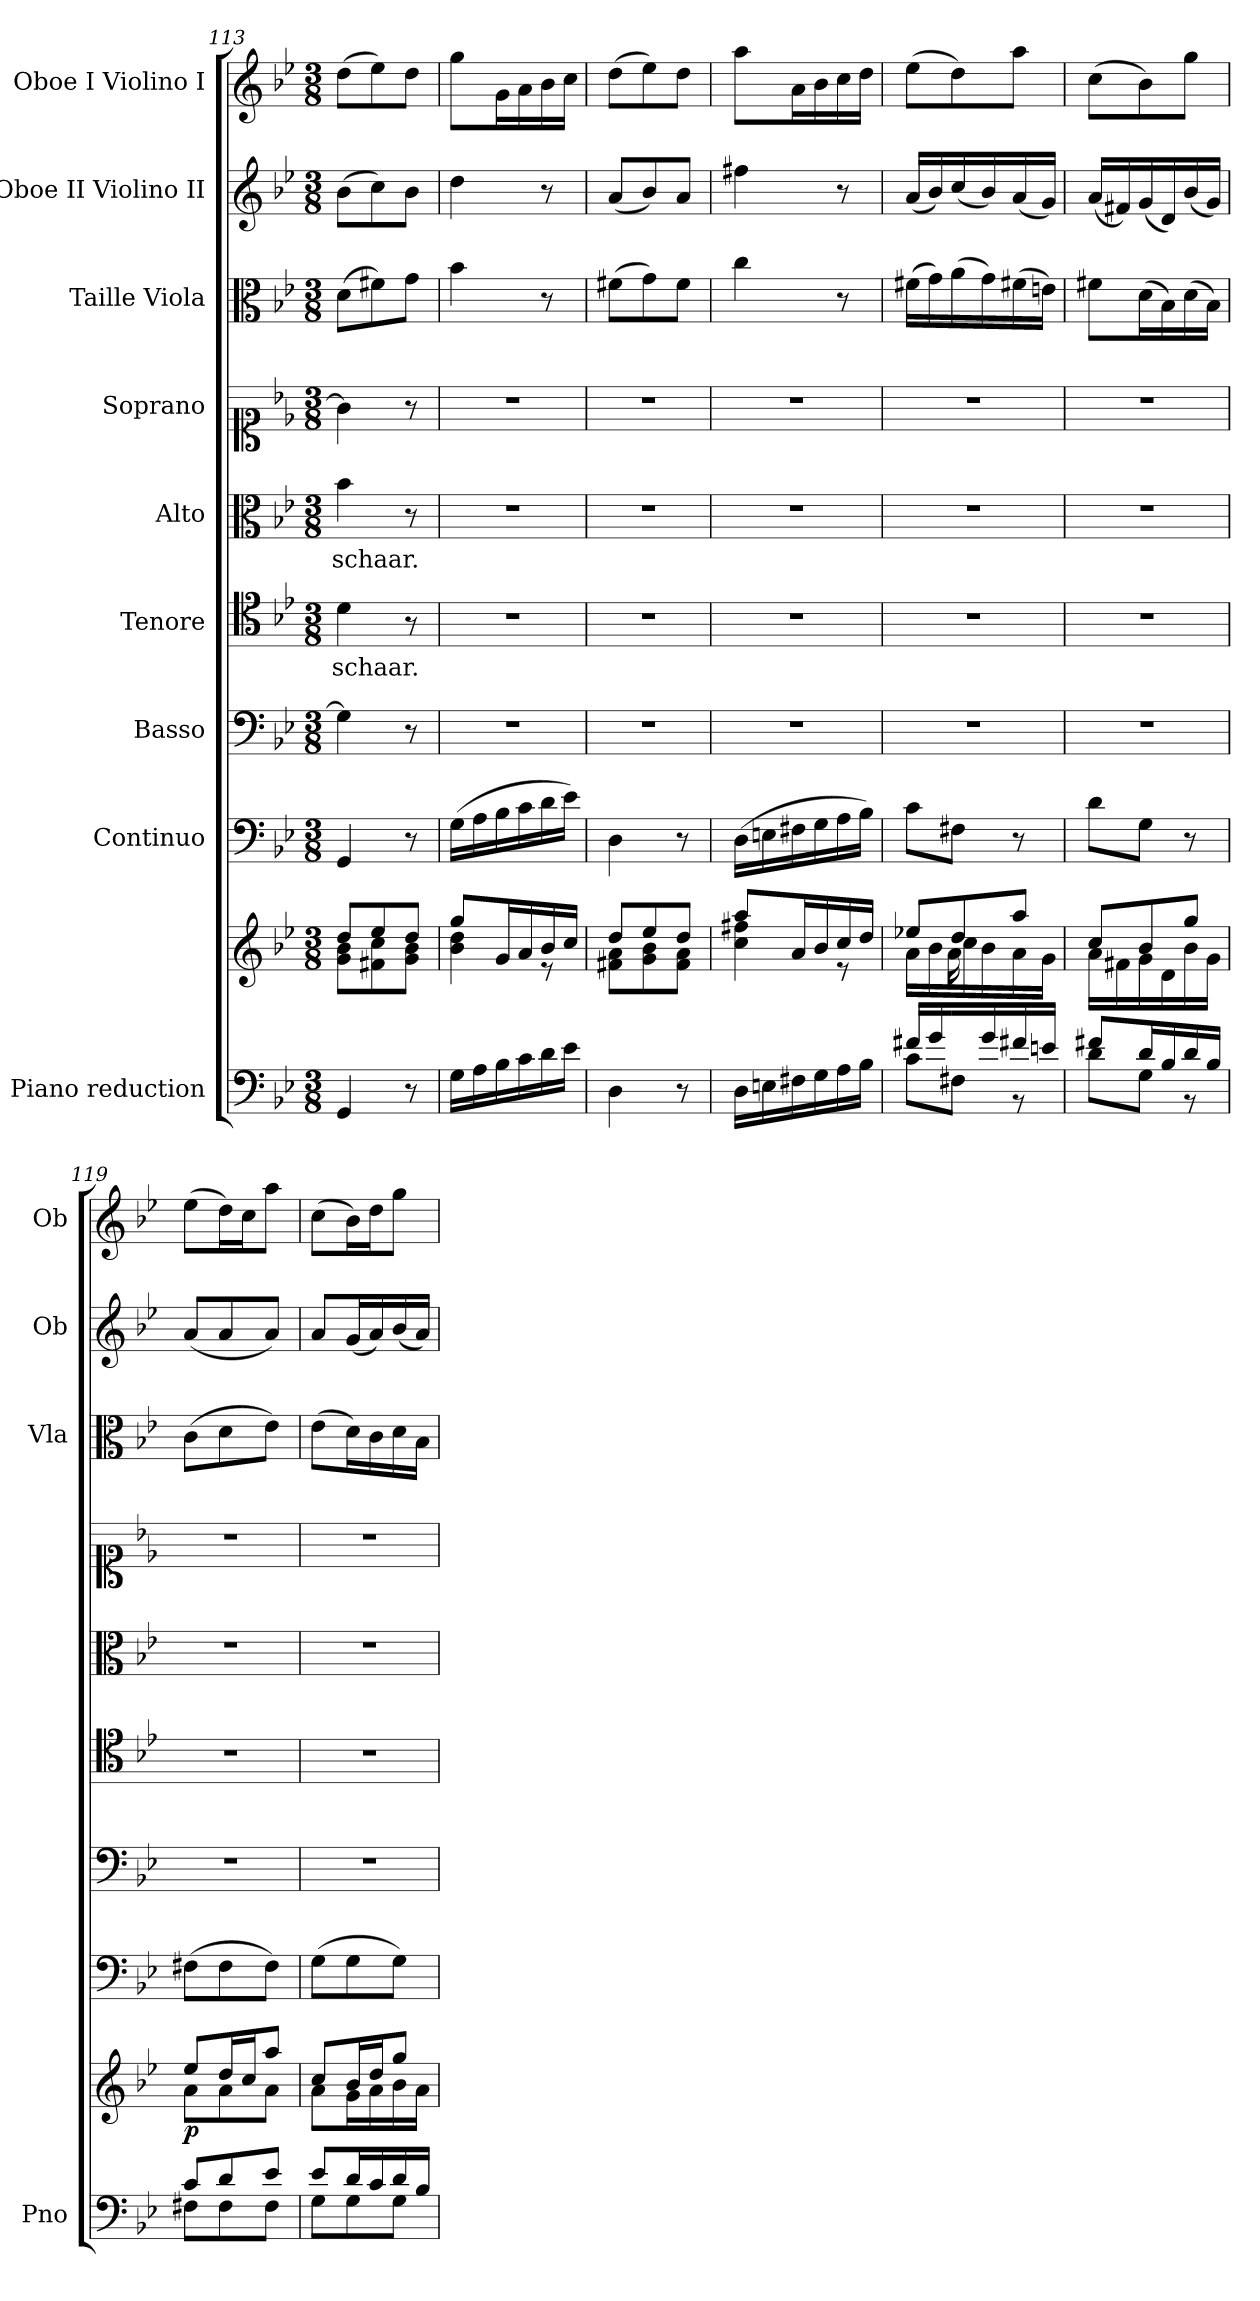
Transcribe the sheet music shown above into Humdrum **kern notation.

**kern	**kern	**dynam	**kern	**dynam	**kern	**kern	**text	**kern	**text	**kern	**kern	**dynam	**kern	**dynam	**kern	**dynam
*part9	*part9	*part9	*part8	*part8	*part7	*part6	*part6	*part5	*part5	*part4	*part3	*part3	*part2	*part2	*part1	*part1
*staff10	*staff9	*staff9/10	*staff8	*staff8	*staff7	*staff6	*staff6	*staff5	*staff5	*staff4	*staff3	*staff3	*staff2	*staff2	*staff1	*staff1
*I"Piano reduction	*	*	*I"Continuo	*	*I"Basso	*I"Tenore	*	*I"Alto	*	*I"Soprano	*I"Taille Viola	*	*I"Oboe II Violino II	*	*I"Oboe I Violino I	*
*I'Pno	*	*	*	*	*	*	*	*	*	*	*I'Vla	*	*I'Ob	*	*I'Ob	*
*clefF4	*clefG2	*	*clefF4	*	*clefF4	*clefC4	*	*clefC3	*	*clefC1	*clefC3	*	*clefG2	*	*clefG2	*
*k[b-e-]	*k[b-e-]	*	*k[b-e-]	*	*k[b-e-]	*k[b-e-]	*	*k[b-e-]	*	*k[b-e-]	*k[b-e-]	*	*k[b-e-]	*	*k[b-e-]	*
*M3/8	*M3/8	*	*M3/8	*	*M3/8	*M3/8	*	*M3/8	*	*M3/8	*M3/8	*	*M3/8	*	*M3/8	*
=113	=113	=113	=113	=113	=113	=113	=113	=113	=113	=113	=113	=113	=113	=113	=113	=113
*	*^	*	*	*	*	*	*	*	*	*	*	*	*	*	*	*
!	!	!	!	!	!	!	!	!LO:LY:b	!	!LO:LY:b	!	!	!	!	!	!	!
4GG/	8dd/L	8g\ 8b-\L	.	4GG/	.	4G\]	4d\	-schaar.	4b-\	-schaar.	4g\]	(>8d\L	.	(>8b-\L	.	(>8dd\L	.
.	8ee-/	8f#X\ 8cc\	.	.	.	.	.	.	.	.	.	8f#X\)	.	8cc\)	.	8ee-\)	.
8r	8dd/J	8g\ 8b-\J	.	8r	.	8r	8r	.	8r	.	8r	8g\J	.	8b-\J	.	8dd\J	.
!!LO:PB:g=z
=114	=114	=114	=114	=114	=114	=114	=114	=114	=114	=114	=114	=114	=114	=114	=114	=114	=114
16G\LL	8gg/L	4b-\ 4dd\	.	(>16G\LL	.	4.r	4.r	.	4.r	.	4.r	4b-\	.	4dd\	.	8gg\L	.
16A\	.	.	.	16A\	.	.	.	.	.	.	.	.	.	.	.	.	.
16B-\	16g/L	.	.	16B-\	.	.	.	.	.	.	.	.	.	.	.	16g\L	.
16c\	16a/	.	.	16c\	.	.	.	.	.	.	.	.	.	.	.	16a\	.
16d\	16b-/	8r	.	16d\	.	.	.	.	.	.	.	8r	.	8r	.	16b-\	.
16e-\JJ	16cc/JJ	.	.	16e-\JJ)	.	.	.	.	.	.	.	.	.	.	.	16cc\JJ	.
=115	=115	=115	=115	=115	=115	=115	=115	=115	=115	=115	=115	=115	=115	=115	=115	=115	=115
4D\	8dd/L	8f#X\ 8a\L	.	4D\	.	4.r	4.r	.	4.r	.	4.r	(>8f#X\L	.	(<8a/L	.	(>8dd\L	.
.	8ee-/	8g\ 8b-\	.	.	.	.	.	.	.	.	.	8g\)	.	8b-/)	.	8ee-\)	.
8r	8dd/J	8f#\ 8a\J	.	8r	.	.	.	.	.	.	.	8f#\J	.	8a/J	.	8dd\J	.
=116	=116	=116	=116	=116	=116	=116	=116	=116	=116	=116	=116	=116	=116	=116	=116	=116	=116
16D\LL	8aa/L	4cc\ 4ff#X\	.	(>16D\LL	.	4.r	4.r	.	4.r	.	4.r	4cc\	.	4ff#X\	.	8aa\L	.
16En\	.	.	.	16En\	.	.	.	.	.	.	.	.	.	.	.	.	.
16F#X\	16a/L	.	.	16F#X\	.	.	.	.	.	.	.	.	.	.	.	16a\L	.
16G\	16b-/	.	.	16G\	.	.	.	.	.	.	.	.	.	.	.	16b-\	.
16A\	16cc/	8r	.	16A\	.	.	.	.	.	.	.	8r	.	8r	.	16cc\	.
16B-\JJ	16dd/JJ	.	.	16B-\JJ)	.	.	.	.	.	.	.	.	.	.	.	16dd\JJ	.
=117	=117	=117	=117	=117	=117	=117	=117	=117	=117	=117	=117	=117	=117	=117	=117	=117	=117
*^	*	*^	*	*	*	*	*	*	*	*	*	*	*	*	*	*	*
16f#X/LL	8c\L	8ee-X/L	16a\LL	8ryy	.	8c\L	.	4.r	4.r	.	4.r	.	4.r	(>16f#X\LL	.	(<16a/LL	.	(>8ee-\L	.
16g/	.	.	16b-\	.	.	.	.	.	.	.	.	.	.	16g\)	.	16b-/)	.	.	.
16ryy	8F#X\J	8dd/	16cc\	16a\	.	8F#X\J	.	.	.	.	.	.	.	(>16a\	.	(<16cc/	.	8dd\)	.
16g/	.	.	16b-\	8.ryy	.	.	.	.	.	.	.	.	.	16g\)	.	16b-/)	.	.	.
16f#X/	8r	8aa/J	16a\	.	.	8r	.	.	.	.	.	.	.	(>16f#X\	.	(<16a/	.	8aa\J	.
16en/JJ	.	.	16g\JJ	.	.	.	.	.	.	.	.	.	.	16en\JJ)	.	16g/JJ)	.	.	.
*	*	*	*v	*v	*	*	*	*	*	*	*	*	*	*	*	*	*	*	*
=118	=118	=118	=118	=118	=118	=118	=118	=118	=118	=118	=118	=118	=118	=118	=118	=118	=118	=118
8f#X/L	8d\L	8cc/L	16a\LL	.	8d\L	.	4.r	4.r	.	4.r	.	4.r	8f#X\L	.	(<16a/LL	.	(>8cc\L	.
.	.	.	16f#X\	.	.	.	.	.	.	.	.	.	.	.	16f#X/)	.	.	.
16d/L	8G\J	8b-/	16g\	.	8G\J	.	.	.	.	.	.	.	(>16d\L	.	(<16g/	.	8b-\)	.
16B-/	.	.	16d\	.	.	.	.	.	.	.	.	.	16B-\)	.	16d/)	.	.	.
16d/	8r	8gg/J	16b-\	.	8r	.	.	.	.	.	.	.	(>16d\	.	(<16b-/	.	8gg\J	.
16B-/JJ	.	.	16g\JJ	.	.	.	.	.	.	.	.	.	16B-\JJ)	.	16g/JJ)	.	.	.
=119	=119	=119	=119	=119	=119	=119	=119	=119	=119	=119	=119	=119	=119	=119	=119	=119	=119	=119
!	!	!	!	!LO:DY:b	!	!LO:DY:b	!	!	!	!	!	!	!	!LO:DY:b	!	!LO:DY:b	!	!LO:DY:b
8c/L	8F#X\L	8ee-/L	8a\L	p	(>8F#X\L	other-dynamics	4.r	4.r	.	4.r	.	4.r	(>8c\L	other-dynamics	(<8a/L	other-dynamics	(>8ee-\L	other-dynamics
8d/	8F#\	16dd/L	8a\	.	8F#\	.	.	.	.	.	.	.	8d\	.	8a/	.	16dd\L)	.
.	.	16cc/J	.	.	.	.	.	.	.	.	.	.	.	.	.	.	16cc\J	.
8e-/J	8F#\J	8aa/J	8a\J	.	8F#\J)	.	.	.	.	.	.	.	8e-\J)	.	8a/J)	.	8aa\J	.
=120	=120	=120	=120	=120	=120	=120	=120	=120	=120	=120	=120	=120	=120	=120	=120	=120	=120	=120
8e-/L	8G\L	8cc/L	8a\L	.	(>8G\L	.	4.r	4.r	.	4.r	.	4.r	(>8e-\L	.	8a/L	.	(>8cc\L	.
16d/L	8G\	16b-/L	16g\L	.	8G\	.	.	.	.	.	.	.	16d\L)	.	(<16g/L	.	16b-\L)	.
16c/	.	16dd/J	16a\	.	.	.	.	.	.	.	.	.	16c\	.	16a/)	.	16dd\J	.
16d/	8G\J	8gg/J	16b-\	.	8G\J)	.	.	.	.	.	.	.	16d\	.	(<16b-/	.	8gg\J	.
16B-/JJ	.	.	16a\JJ	.	.	.	.	.	.	.	.	.	16B-\JJ	.	16a/JJ)	.	.	.
*v	*v	*	*	*	*	*	*	*	*	*	*	*	*	*	*	*	*	*
*	*v	*v	*	*	*	*	*	*	*	*	*	*	*	*	*	*	*
=	=	=	=	=	=	=	=	=	=	=	=	=	=	=	=	=
*-	*-	*-	*-	*-	*-	*-	*-	*-	*-	*-	*-	*-	*-	*-	*-	*-
